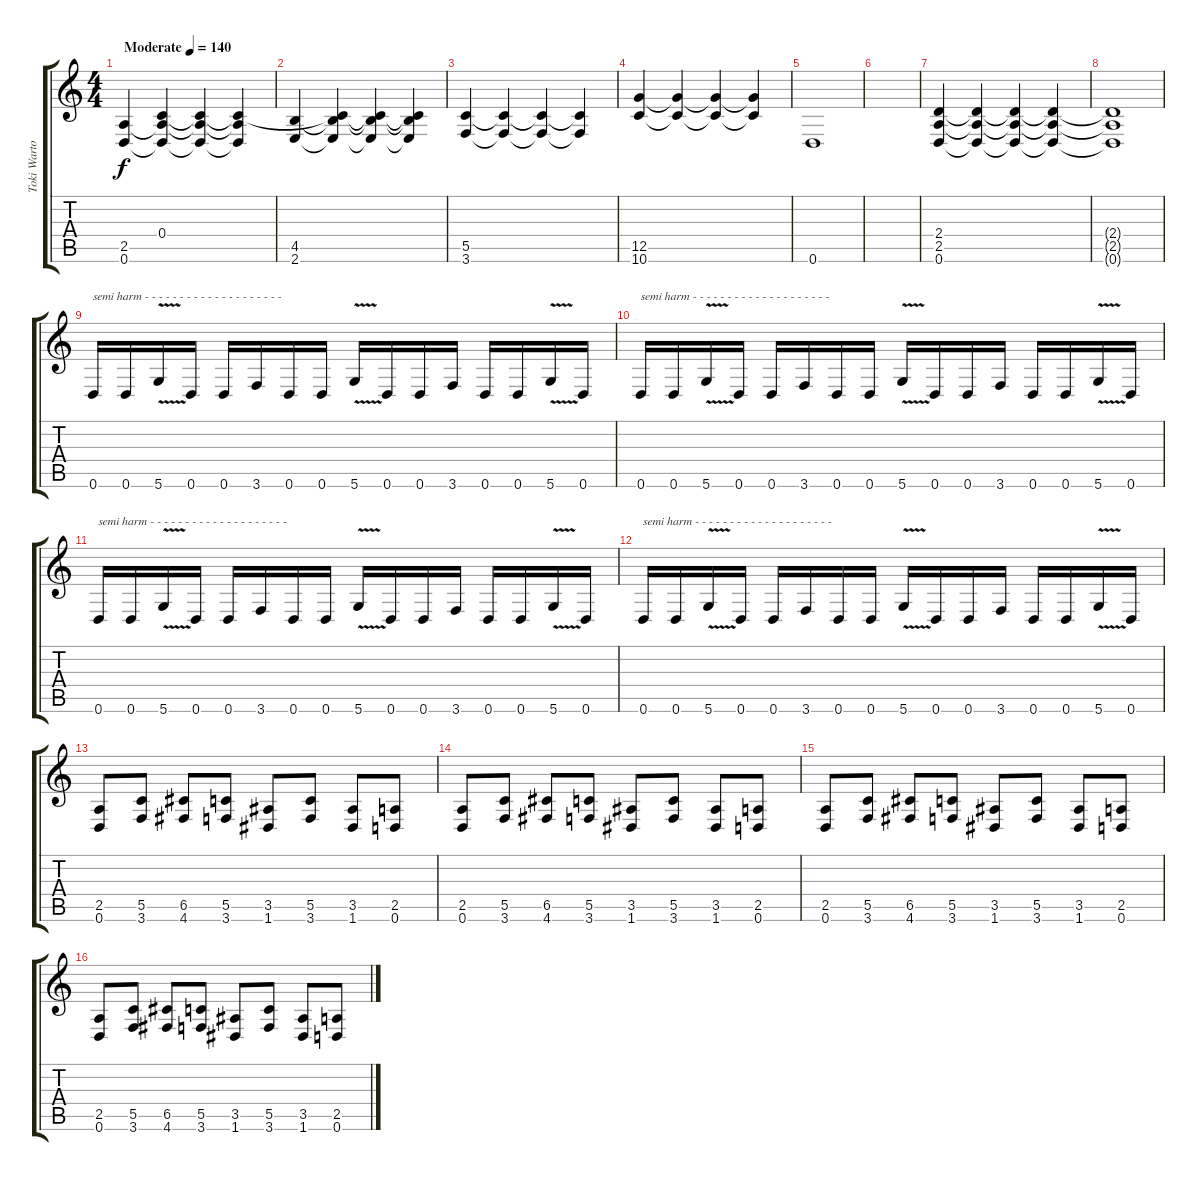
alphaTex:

\track ("Toki Wartooth" "Toki Warto") {instrument distortionguitar}
\staff {score tabs}
\tuning (D4 A3 F3 C3 G2 D2) {hide}
\ts (4 4)
\tempo (140 "Moderate")
\clef g2
\ks c
(2.5 0.6).4{dy f instrument distortionguitar} (0.4 2.5{t} 0.6{t}).4 (0.4{t} 2.5{t} 0.6{t}).4 (0.4{t} 2.5{t} 0.6{t}).4 |
(4.5 2.6).4 (0.4{t} 4.5{t} 2.6{t}).4 (0.4{t} 4.5{t} 2.6{t}).4 (0.4{t} 4.5{t} 2.6{t}).4 |
(5.5 3.6).4 (5.5{t} 3.6{t}).4 (5.5{t} 3.6{t}).4 (5.5{t} 3.6{t}).4 |
(12.5 10.6).4 (12.5{t} 10.6{t}).4 (12.5{t} 10.6{t}).4 (12.5{t} 10.6{t}).4 |
0.6.1 |
|
(2.4 2.5 0.6).4 (2.4{t} 2.5{t} 0.6{t}).4 (2.4{t} 2.5{t} 0.6{t}).4 (2.4{t} 2.5{t} 0.6{t}).4 |
(2.4{t} 2.5{t} 0.6{t}).1 |
0.6.16{txt "semi harm - - - - - - - - - - - - - - - - - - - - "} 0.6.16 5.6{v}.16 0.6.16 0.6.16 3.6.16 0.6.16 0.6.16 5.6{v}.16 0.6.16 0.6.16 3.6.16 0.6.16 0.6.16 5.6{v}.16 0.6.16 |
0.6.16{txt "semi harm - - - - - - - - - - - - - - - - - - - - "} 0.6.16 5.6{v}.16 0.6.16 0.6.16 3.6.16 0.6.16 0.6.16 5.6{v}.16 0.6.16 0.6.16 3.6.16 0.6.16 0.6.16 5.6{v}.16 0.6.16 |
0.6.16{txt "semi harm - - - - - - - - - - - - - - - - - - - - "} 0.6.16 5.6{v}.16 0.6.16 0.6.16 3.6.16 0.6.16 0.6.16 5.6{v}.16 0.6.16 0.6.16 3.6.16 0.6.16 0.6.16 5.6{v}.16 0.6.16 |
0.6.16{txt "semi harm - - - - - - - - - - - - - - - - - - - - "} 0.6.16 5.6{v}.16 0.6.16 0.6.16 3.6.16 0.6.16 0.6.16 5.6{v}.16 0.6.16 0.6.16 3.6.16 0.6.16 0.6.16 5.6{v}.16 0.6.16 |
(2.5 0.6).8 (5.5 3.6).8 (6.5 4.6).8 (5.5 3.6).8 (3.5 1.6).8 (5.5 3.6).8 (3.5 1.6).8 (2.5 0.6).8 |
(2.5 0.6).8 (5.5 3.6).8 (6.5 4.6).8 (5.5 3.6).8 (3.5 1.6).8 (5.5 3.6).8 (3.5 1.6).8 (2.5 0.6).8 |
(2.5 0.6).8 (5.5 3.6).8 (6.5 4.6).8 (5.5 3.6).8 (3.5 1.6).8 (5.5 3.6).8 (3.5 1.6).8 (2.5 0.6).8 |
(2.5 0.6).8 (5.5 3.6).8 (6.5 4.6).8 (5.5 3.6).8 (3.5 1.6).8 (5.5 3.6).8 (3.5 1.6).8 (2.5 0.6).8
